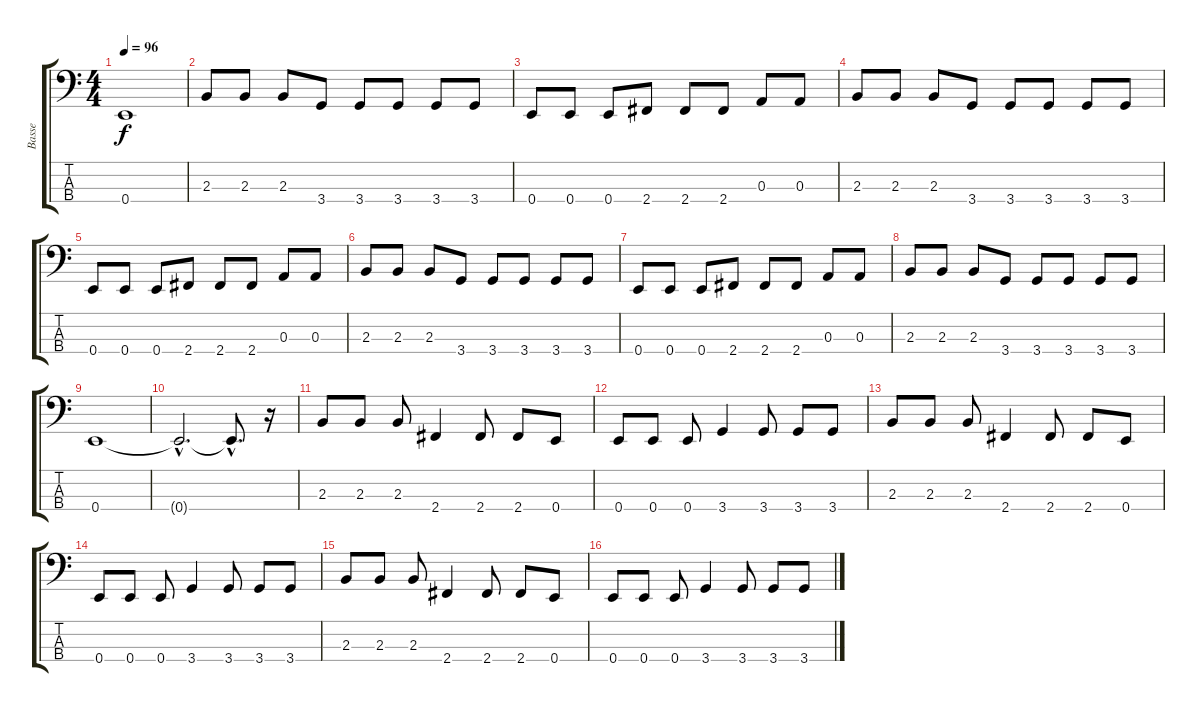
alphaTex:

\track ("Basse" "Basse") {instrument slapbass2}
\staff {score tabs}
\tuning (G2 D2 A1 E1) {hide}
\ts (4 4)
\tempo 96
\clef f4
\ks c
0.4.1{dy f} |
2.3.8 2.3.8 2.3.8 3.4.8 3.4.8 3.4.8 3.4.8 3.4.8 |
0.4.8 0.4.8 0.4.8 2.4.8 2.4.8 2.4.8 0.3.8 0.3.8 |
2.3.8 2.3.8 2.3.8 3.4.8 3.4.8 3.4.8 3.4.8 3.4.8 |
0.4.8 0.4.8 0.4.8 2.4.8 2.4.8 2.4.8 0.3.8 0.3.8 |
2.3.8 2.3.8 2.3.8 3.4.8 3.4.8 3.4.8 3.4.8 3.4.8 |
0.4.8 0.4.8 0.4.8 2.4.8 2.4.8 2.4.8 0.3.8 0.3.8 |
2.3.8 2.3.8 2.3.8 3.4.8 3.4.8 3.4.8 3.4.8 3.4.8 |
0.4.1 |
0.4{hac t}.2{d} 0.4{hac t}.8{d} r.16 |
2.3.8 2.3.8 2.3.8 2.4.4 2.4.8 2.4.8 0.4.8 |
0.4.8 0.4.8 0.4.8 3.4.4 3.4.8 3.4.8 3.4.8 |
2.3.8 2.3.8 2.3.8 2.4.4 2.4.8 2.4.8 0.4.8 |
0.4.8 0.4.8 0.4.8 3.4.4 3.4.8 3.4.8 3.4.8 |
2.3.8 2.3.8 2.3.8 2.4.4 2.4.8 2.4.8 0.4.8 |
0.4.8 0.4.8 0.4.8 3.4.4 3.4.8 3.4.8 3.4.8
